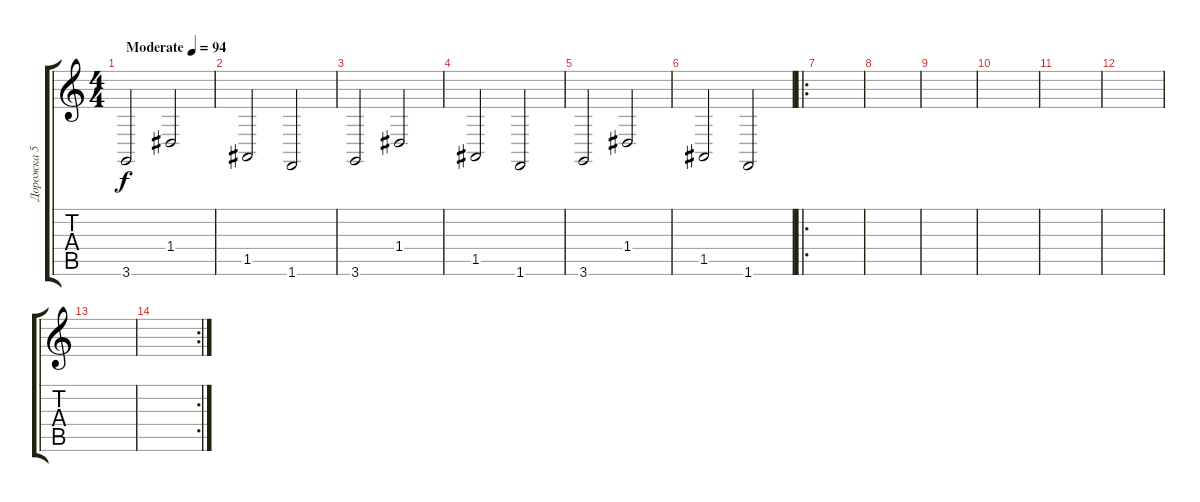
\track ("Дорожка 5" "Дорожка 5") {instrument synthvoice}
\staff {score tabs}
\tuning (E4 B3 G3 D3 A2 E2) {hide}
\ts (4 4)
\tempo (94 "Moderate")
\clef g2
\ks c
3.6.2{dy f instrument synthvoice} 1.4.2 |
1.5.2 1.6.2 |
3.6.2 1.4.2 |
1.5.2 1.6.2 |
3.6.2{volume 0} 1.4.2 |
1.5.2 1.6.2 |
\ro
|
|
|
|
|
|
|
\rc 2
